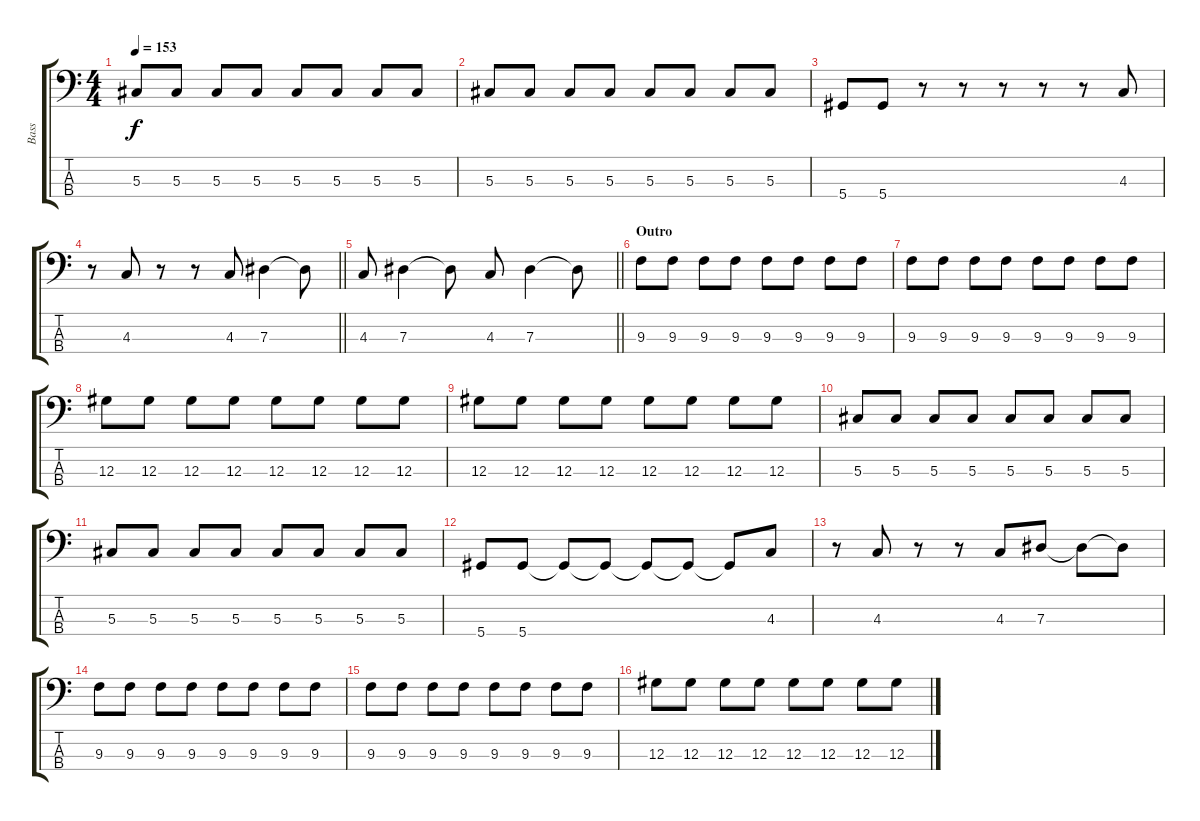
\track ("Bass" "Bass") {instrument electricbassfinger}
\staff {score tabs}
\tuning (Gb2 Db2 Ab1 Eb1) {hide}
\ts (4 4)
\tempo 153
\clef f4
\ks c
5.3.8{dy f} 5.3.8 5.3.8 5.3.8 5.3.8 5.3.8 5.3.8 5.3.8 |
5.3.8 5.3.8 5.3.8 5.3.8 5.3.8 5.3.8 5.3.8 5.3.8 |
5.4.8 5.4.8 r.8 r.8 r.8 r.8 r.8 4.3.8 |
\barLineRight lightlight
r.8 4.3.8 r.8 r.8 4.3.8 7.3.4 7.3{t}.8 |
\barLineRight lightlight
4.3.8 7.3.4 7.3{t}.8 4.3.8 7.3.4 7.3{t}.8 |
\section ("" "Outro")
9.3.8 9.3.8 9.3.8 9.3.8 9.3.8 9.3.8 9.3.8 9.3.8 |
9.3.8 9.3.8 9.3.8 9.3.8 9.3.8 9.3.8 9.3.8 9.3.8 |
12.3.8 12.3.8 12.3.8 12.3.8 12.3.8 12.3.8 12.3.8 12.3.8 |
12.3.8 12.3.8 12.3.8 12.3.8 12.3.8 12.3.8 12.3.8 12.3.8 |
5.3.8 5.3.8 5.3.8 5.3.8 5.3.8 5.3.8 5.3.8 5.3.8 |
5.3.8 5.3.8 5.3.8 5.3.8 5.3.8 5.3.8 5.3.8 5.3.8 |
5.4.8 5.4.8 5.4{t}.8 5.4{t}.8 5.4{t}.8 5.4{t}.8 5.4{t}.8 4.3.8 |
r.8 4.3.8 r.8 r.8 4.3.8 7.3.8 7.3{t}.8 7.3{t}.8 |
9.3.8 9.3.8 9.3.8 9.3.8 9.3.8 9.3.8 9.3.8 9.3.8 |
9.3.8 9.3.8 9.3.8 9.3.8 9.3.8 9.3.8 9.3.8 9.3.8 |
12.3.8 12.3.8 12.3.8 12.3.8 12.3.8 12.3.8 12.3.8 12.3.8
